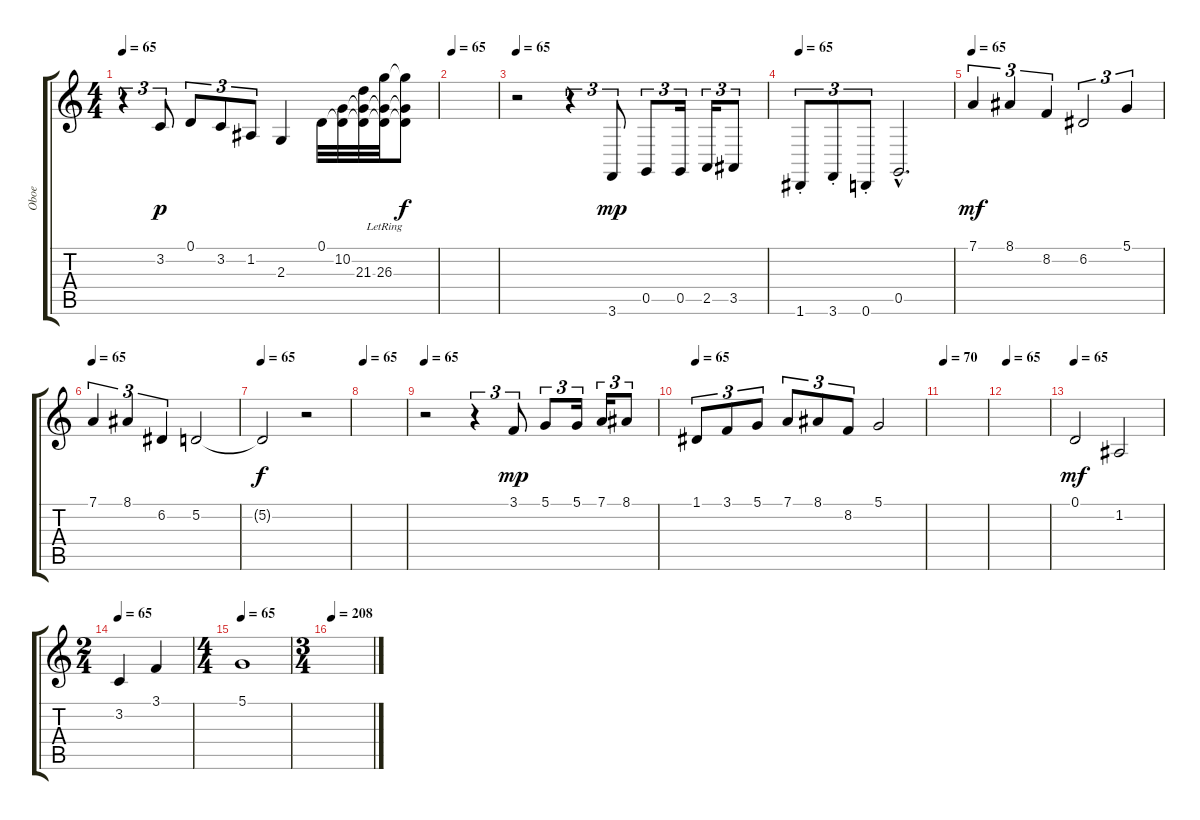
\track ("Oboe" "Oboe") {instrument oboe}
\staff {score tabs}
\tuning (D4 A3 F3 C3 G2 D2) {hide}
\ts (4 4)
\tempo 65
\clef g2
\ks c
r.4{tu (3 2) dy f} 3.2.8{tu (3 2) dy p} 0.1.8{tu (3 2)} 3.2.8{tu (3 2)} 1.2.8{tu (3 2)} 2.3.4 0.1.32 (0.1{t} 10.2).32 (0.1{t} 10.2{t} 21.3).32 (0.1{lr t} 10.2{lr t} 26.3{lr}).32 (0.1{t} 10.2{t} 26.3{t}).8{dy f} |
\tempo 65
|
\tempo 65
r.2{instrument oboe} r.4{tu (3 2)} 3.6.8{tu (3 2) dy mp} 0.5.8{tu (3 2)} 0.5.16{tu (3 2)} 2.5.16{tu (3 2)} 3.5.8{tu (3 2)} |
\tempo 65
1.6{st}.8{tu (3 2)} 3.6{st}.8{tu (3 2)} 0.6{st}.8{tu (3 2)} 0.5{hac}.2{d} |
\tempo 65
7.1.4{tu (3 2) dy mf instrument frenchhorn} 8.1.4{tu (3 2)} 8.2.4{tu (3 2)} 6.2.2{tu (3 2)} 5.1.4{tu (3 2)} |
\tempo 65
7.1.4{tu (3 2)} 8.1.4{tu (3 2)} 6.2.4{tu (3 2)} 5.2.2 |
\tempo 65
5.2{t}.2{dy f} r.2 |
\tempo 65
|
\tempo 65
r.2{instrument oboe} r.4{tu (3 2)} 3.1.8{tu (3 2) dy mp} 5.1.8{tu (3 2)} 5.1.16{tu (3 2)} 7.1.16{tu (3 2)} 8.1.8{tu (3 2)} |
\tempo 65
1.1.8{tu (3 2)} 3.1.8{tu (3 2)} 5.1.8{tu (3 2)} 7.1.8{tu (3 2)} 8.1.8{tu (3 2)} 8.2.8{tu (3 2)} 5.1.2 |
\tempo 65
\tempo 70
|
\tempo 65
|
\tempo 65
0.1.2{dy mf instrument frenchhorn} 1.2.2 |
\ts (2 4)
\tempo 65
3.2.4 3.1.4 |
\ts (4 4)
\tempo 65
5.1.1 |
\ts (3 4)
\tempo 208
